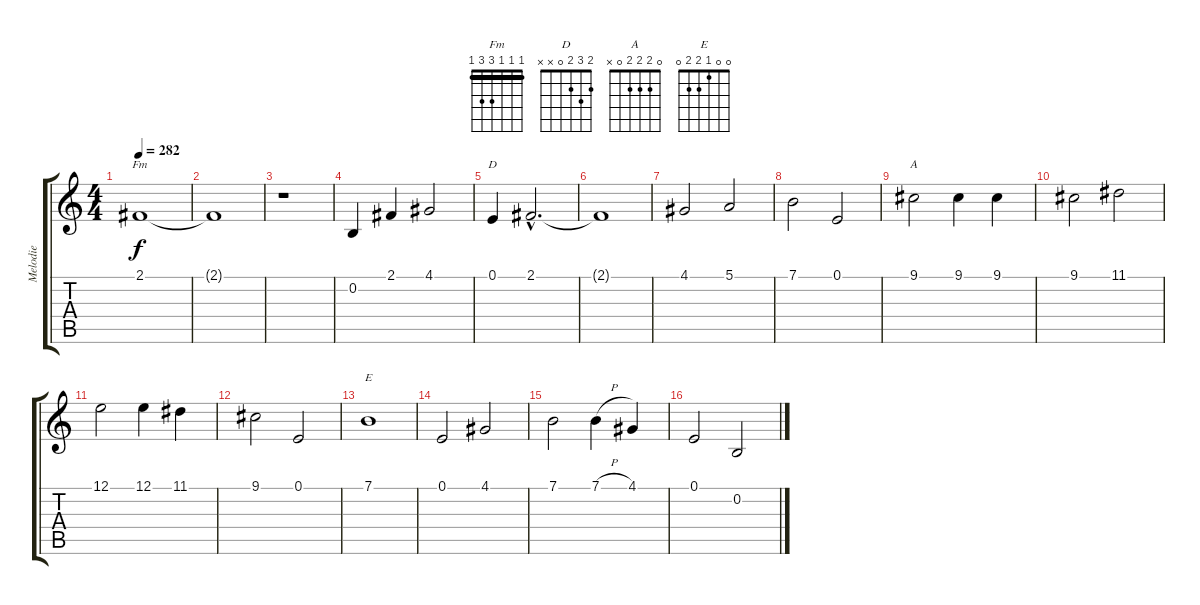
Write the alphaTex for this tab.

\track ("Melodie" "Melodie") {instrument acousticgrandpiano}
\staff {score tabs}
\tuning (E4 B3 G3 D3 A2 E2) {hide}
\chord ("Fm" 1 1 1 3 3 1) {barre 1}
\chord ("D" 2 3 2 0 x x)
\chord ("A" 0 2 2 2 0 x)
\chord ("E" 0 0 1 2 2 0)
\ts (4 4)
\tempo 282
\clef g2
\ks c
2.1.1{ch "Fm" dy f} |
2.1{t}.1 |
r.1 |
0.2.4 2.1.4 4.1.2 |
0.1.4{ch "D"} 2.1{hac}.2{d} |
2.1{t}.1 |
4.1.2 5.1.2 |
7.1.2 0.1.2 |
9.1.2{ch "A"} 9.1.4 9.1.4 |
9.1.2 11.1.2 |
12.1.2 12.1.4 11.1.4 |
9.1.2 0.1.2 |
7.1.1{ch "E"} |
0.1.2 4.1.2 |
7.1.2 7.1{h}.4 4.1.4 |
0.1.2 0.2.2
